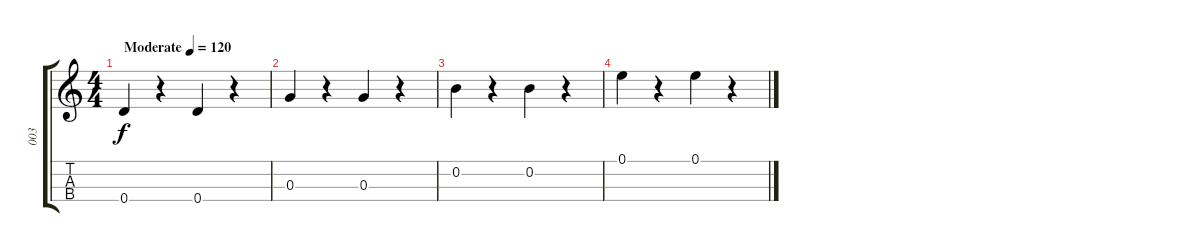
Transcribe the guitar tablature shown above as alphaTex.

\track ("003" "003") {instrument slapbass1}
\staff {score tabs}
\tuning (E4 B3 G3 D3) {hide}
\ts (4 4)
\tempo (120 "Moderate")
\clef g2
\ks c
0.4.4{dy f instrument slapbass1} r.4 0.4.4 r.4 |
0.3.4 r.4 0.3.4 r.4 |
0.2.4 r.4 0.2.4 r.4 |
0.1.4 r.4 0.1.4 r.4
